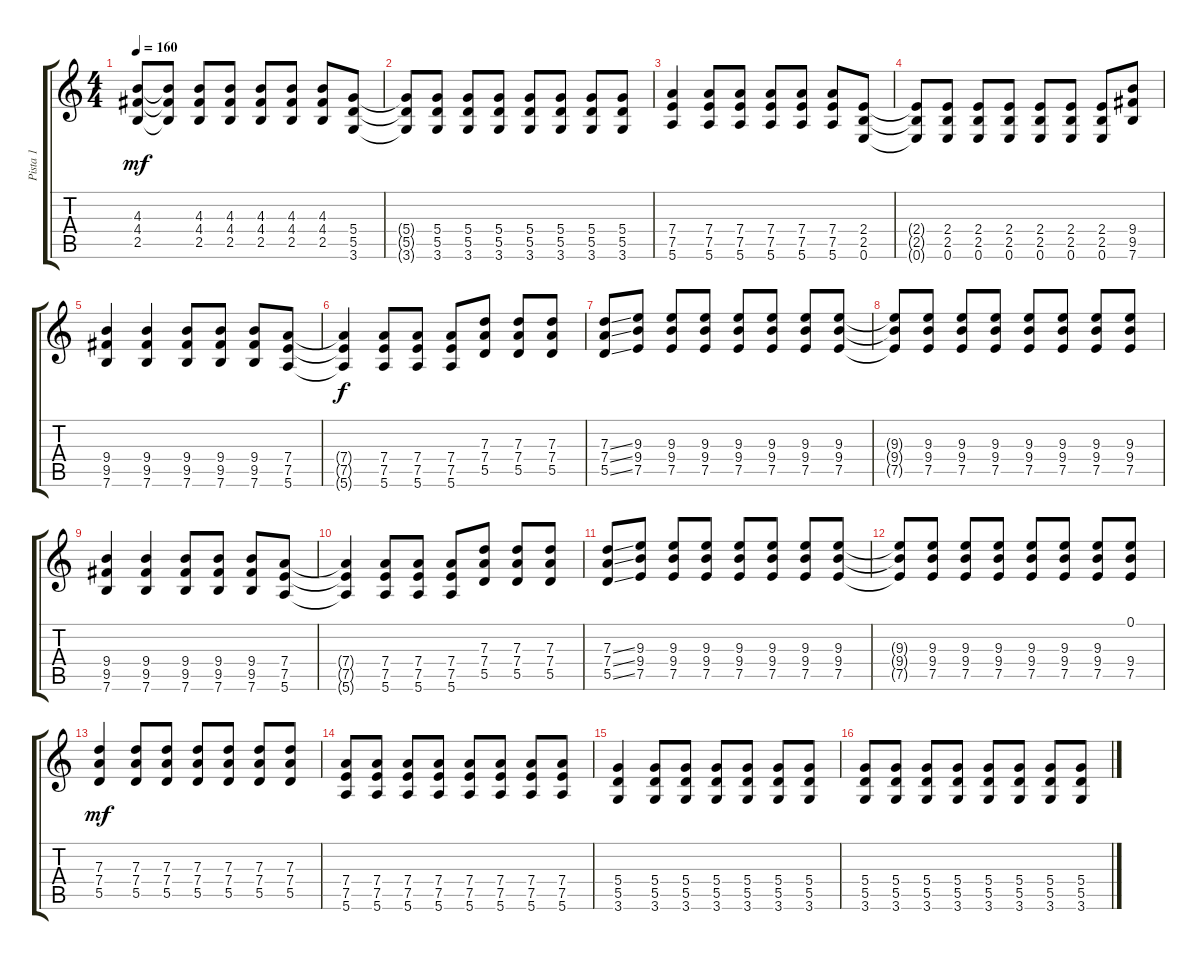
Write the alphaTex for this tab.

\track ("Pista 1" "Pista 1") {instrument distortionguitar}
\staff {score tabs}
\tuning (E4 B3 G3 D3 A2 E2) {hide}
\ts (4 4)
\tempo 160
\clef g2
\ks c
(4.3 4.4 2.5).8{dy mf} (4.3{t} 4.4{t} 2.5{t}).8 (4.3 4.4 2.5).8 (4.3 4.4 2.5).8 (4.3 4.4 2.5).8 (4.3 4.4 2.5).8 (4.3 4.4 2.5).8 (5.4 5.5 3.6).8 |
(5.4{t} 5.5{t} 3.6{t}).8 (5.4 5.5 3.6).8 (5.4 5.5 3.6).8 (5.4 5.5 3.6).8 (5.4 5.5 3.6).8 (5.4 5.5 3.6).8 (5.4 5.5 3.6).8 (5.4 5.5 3.6).8 |
(7.4 7.5 5.6).4 (7.4 7.5 5.6).8 (7.4 7.5 5.6).8 (7.4 7.5 5.6).8 (7.4 7.5 5.6).8 (7.4 7.5 5.6).8 (2.4 2.5 0.6).8 |
(2.4{t} 2.5{t} 0.6{t}).8 (2.4 2.5 0.6).8 (2.4 2.5 0.6).8 (2.4 2.5 0.6).8 (2.4 2.5 0.6).8 (2.4 2.5 0.6).8 (2.4 2.5 0.6).8 (9.4 9.5 7.6).8 |
(9.4 9.5 7.6).4 (9.4 9.5 7.6).4 (9.4 9.5 7.6).8 (9.4 9.5 7.6).8 (9.4 9.5 7.6).8 (7.4 7.5 5.6).8 |
(7.4{t} 7.5{t} 5.6{t}).4{dy f} (7.4 7.5 5.6).8 (7.4 7.5 5.6).8 (7.4 7.5 5.6).8 (7.3 7.4 5.5).8 (7.3 7.4 5.5).8 (7.3 7.4 5.5).8 |
(7.3{ss} 7.4{ss} 5.5{ss}).8 (9.3 9.4 7.5).8 (9.3 9.4 7.5).8 (9.3 9.4 7.5).8 (9.3 9.4 7.5).8 (9.3 9.4 7.5).8 (9.3 9.4 7.5).8 (9.3 9.4 7.5).8 |
(9.3{t} 9.4{t} 7.5{t}).8 (9.3 9.4 7.5).8 (9.3 9.4 7.5).8 (9.3 9.4 7.5).8 (9.3 9.4 7.5).8 (9.3 9.4 7.5).8 (9.3 9.4 7.5).8 (9.3 9.4 7.5).8 |
(9.4 9.5 7.6).4 (9.4 9.5 7.6).4 (9.4 9.5 7.6).8 (9.4 9.5 7.6).8 (9.4 9.5 7.6).8 (7.4 7.5 5.6).8 |
(7.4{t} 7.5{t} 5.6{t}).4 (7.4 7.5 5.6).8 (7.4 7.5 5.6).8 (7.4 7.5 5.6).8 (7.3 7.4 5.5).8 (7.3 7.4 5.5).8 (7.3 7.4 5.5).8 |
(7.3{ss} 7.4{ss} 5.5{ss}).8 (9.3 9.4 7.5).8 (9.3 9.4 7.5).8 (9.3 9.4 7.5).8 (9.3 9.4 7.5).8 (9.3 9.4 7.5).8 (9.3 9.4 7.5).8 (9.3 9.4 7.5).8 |
(9.3{t} 9.4{t} 7.5{t}).8 (9.3 9.4 7.5).8 (9.3 9.4 7.5).8 (9.3 9.4 7.5).8 (9.3 9.4 7.5).8 (9.3 9.4 7.5).8 (9.3 9.4 7.5).8 (0.1 9.4 7.5).8 |
(7.3 7.4 5.5).4{dy mf} (7.3 7.4 5.5).8 (7.3 7.4 5.5).8 (7.3 7.4 5.5).8 (7.3 7.4 5.5).8 (7.3 7.4 5.5).8 (7.3 7.4 5.5).8 |
(7.4 7.5 5.6).8 (7.4 7.5 5.6).8 (7.4 7.5 5.6).8 (7.4 7.5 5.6).8 (7.4 7.5 5.6).8 (7.4 7.5 5.6).8 (7.4 7.5 5.6).8 (7.4 7.5 5.6).8 |
(5.4 5.5 3.6).4 (5.4 5.5 3.6).8 (5.4 5.5 3.6).8 (5.4 5.5 3.6).8 (5.4 5.5 3.6).8 (5.4 5.5 3.6).8 (5.4 5.5 3.6).8 |
(5.4 5.5 3.6).8 (5.4 5.5 3.6).8 (5.4 5.5 3.6).8 (5.4 5.5 3.6).8 (5.4 5.5 3.6).8 (5.4 5.5 3.6).8 (5.4 5.5 3.6).8 (5.4 5.5 3.6).8
